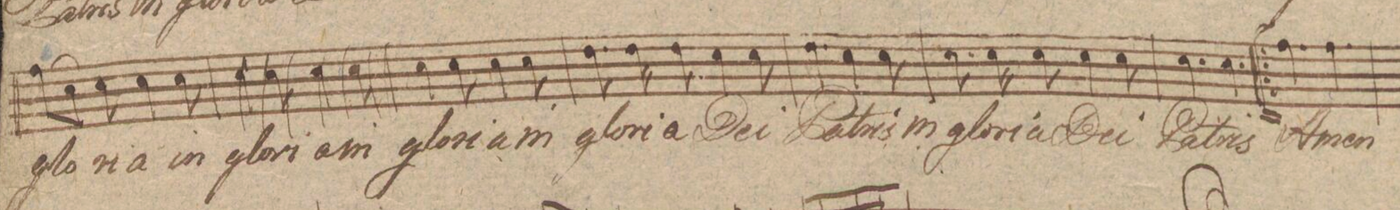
**kern	**text	**dynam
*I"Tenore	*	*
*clefC4	*	*
*k[f#c#g#d#]	*	*
*met(c)	*	*
*M6/8	*	*
(8e\L	glo-	.
8B\)J	.	.
8B\	-ri-	.
4B\	-a	.
8B\	in	.
=289	=289	=289
4B\	glo-	.
8B\	-ri-	.
4B\	-a	.
8B\	in	.
=290	=290	=290
8.c#\	glo-	.
16c#\K	-ri-	.
8c#\	-a	.
4B\	De-	.
8B\	-i	.
=291	=291	=291
4.c#\	Pa-	.
4B\	-tris	.
8B\	in	.
=292	=292	=292
8.B\	glo-	.
16B\K	-ri-	.
8B\	-a	.
4B\	De-	.
8B\	-i	.
=293	=293	=293
4.B\	Pa-	.
4.B\	-tris	.
=294	=294	=294
4.e\	A-	.
4.e\	-men	.
=295	=295	=295
*-	*-	*-
